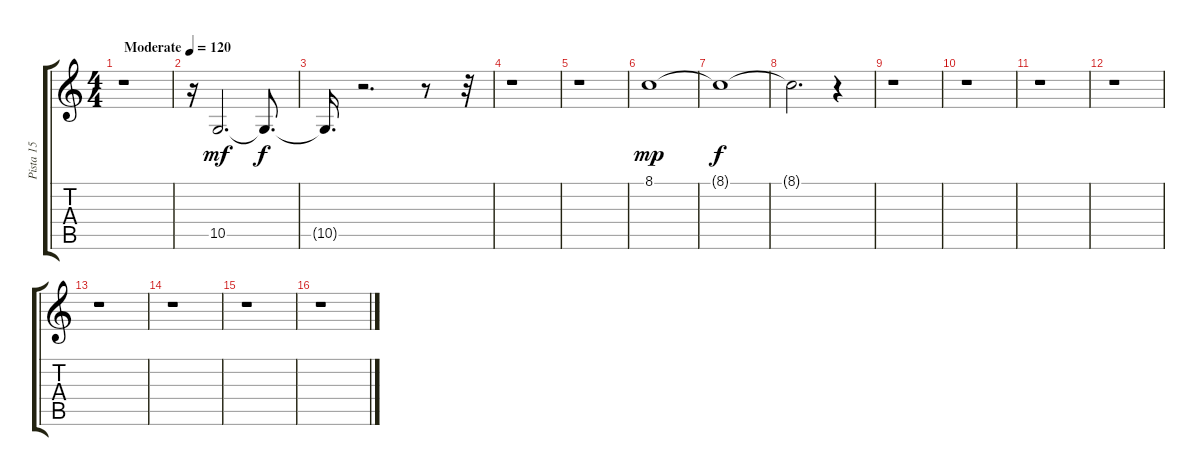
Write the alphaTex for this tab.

\track ("Pista 15" "Pista 15") {instrument helicopter}
\staff {score tabs}
\tuning (E4 B3 G3 D3 A2 E2) {hide}
\ts (4 4)
\tempo (120 "Moderate")
\clef g2
\ks c
r.1{dy mf instrument helicopter} |
r.16 10.5.2{d} 10.5{t}.8{d dy f} |
10.5{t}.16{d} r.2{d} r.8 r.32 |
r.1 |
r.1 |
8.1.1{dy mp instrument telephonering} |
8.1{t}.1{dy f} |
8.1{t}.2{d} r.4 |
r.1 |
r.1 |
r.1 |
r.1 |
r.1 |
r.1 |
r.1 |
r.1
